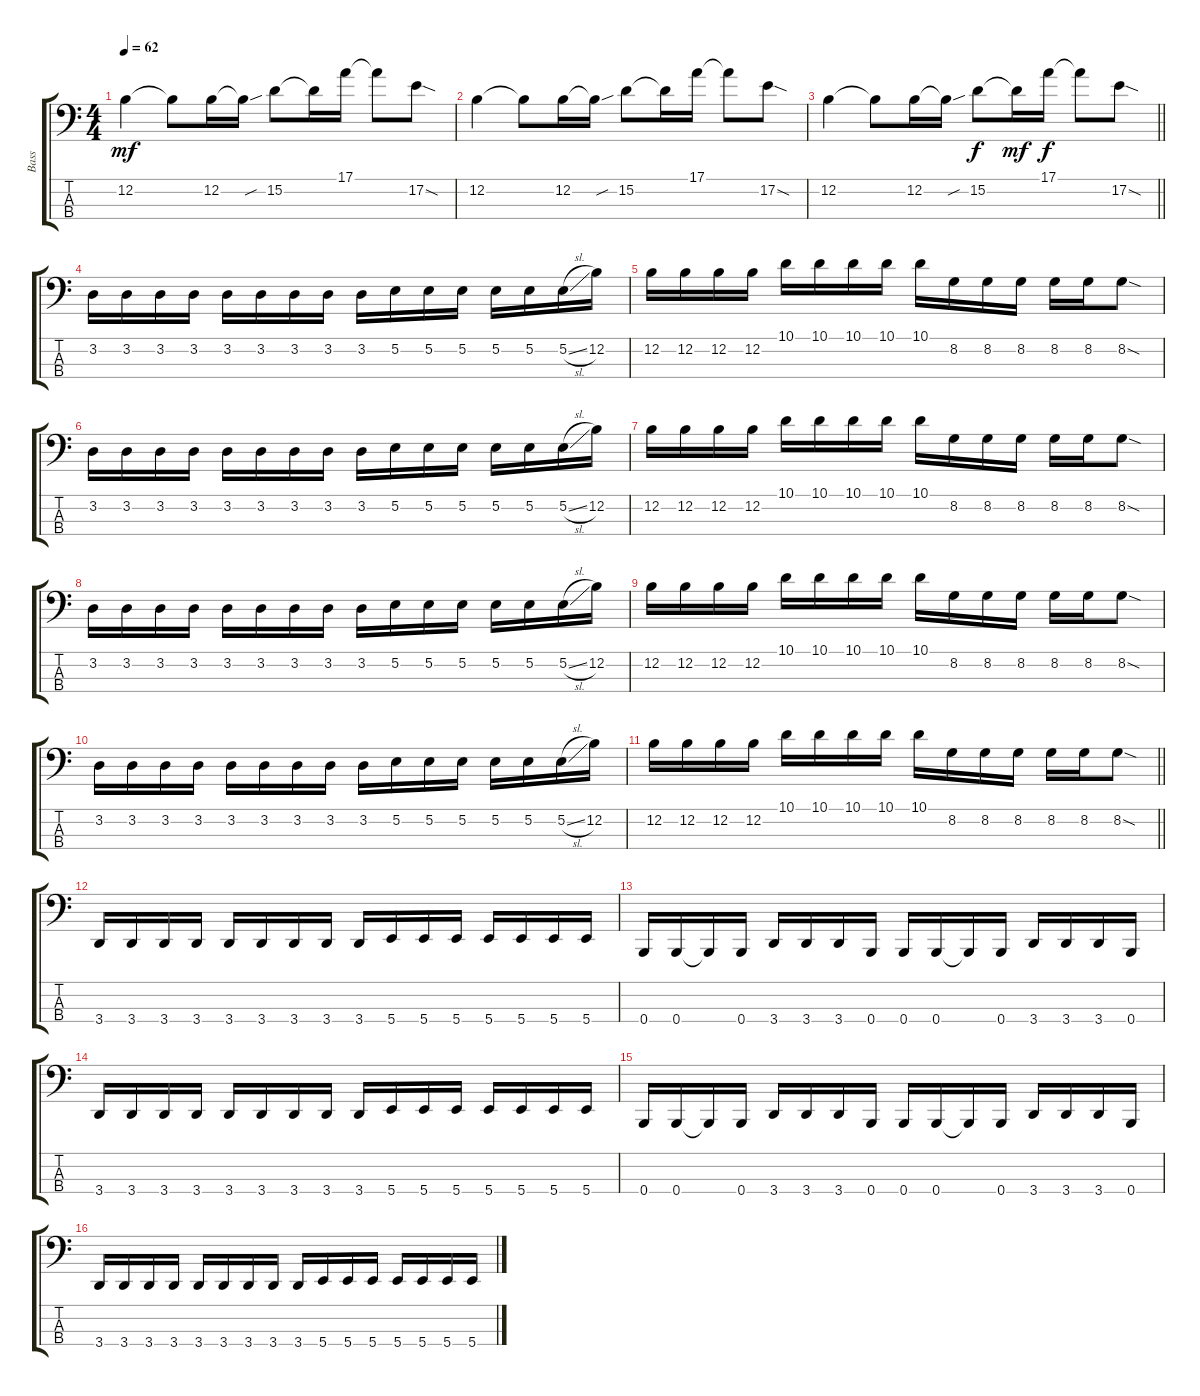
\track ("Bass" "Bass") {instrument electricbassfinger}
\staff {score tabs}
\tuning (E2 B1 Gb1 B0) {hide}
\ts (4 4)
\tempo 62
\clef f4
\ks c
12.2.4{dy mf} 12.2{t}.8 12.2.16 12.2{sou t}.16 15.2.8 15.2{t}.16 17.1.16 17.1{t}.8 17.2{sod}.8 |
12.2.4 12.2{t}.8 12.2.16 12.2{sou t}.16 15.2.8 15.2{t}.16 17.1.16 17.1{t}.8 17.2{sod}.8 |
\barLineRight lightlight
12.2.4 12.2{t}.8 12.2.16 12.2{sou t}.16 15.2.8{dy f} 15.2{t}.16{dy mf} 17.1.16{dy f} 17.1{t}.8 17.2{sod}.8 |
\section ("" "")
3.2.16 3.2.16 3.2.16 3.2.16 3.2.16 3.2.16 3.2.16 3.2.16 3.2.16 5.2.16 5.2.16 5.2.16 5.2.16 5.2.16 5.2{sl}.16 12.2.16 |
12.2.16 12.2.16 12.2.16 12.2.16 10.1.16 10.1.16 10.1.16 10.1.16 10.1.16 8.2.16 8.2.16 8.2.16 8.2.16 8.2.16 8.2{sod}.8 |
3.2.16 3.2.16 3.2.16 3.2.16 3.2.16 3.2.16 3.2.16 3.2.16 3.2.16 5.2.16 5.2.16 5.2.16 5.2.16 5.2.16 5.2{sl}.16 12.2.16 |
12.2.16 12.2.16 12.2.16 12.2.16 10.1.16 10.1.16 10.1.16 10.1.16 10.1.16 8.2.16 8.2.16 8.2.16 8.2.16 8.2.16 8.2{sod}.8 |
3.2.16 3.2.16 3.2.16 3.2.16 3.2.16 3.2.16 3.2.16 3.2.16 3.2.16 5.2.16 5.2.16 5.2.16 5.2.16 5.2.16 5.2{sl}.16 12.2.16 |
12.2.16 12.2.16 12.2.16 12.2.16 10.1.16 10.1.16 10.1.16 10.1.16 10.1.16 8.2.16 8.2.16 8.2.16 8.2.16 8.2.16 8.2{sod}.8 |
3.2.16 3.2.16 3.2.16 3.2.16 3.2.16 3.2.16 3.2.16 3.2.16 3.2.16 5.2.16 5.2.16 5.2.16 5.2.16 5.2.16 5.2{sl}.16 12.2.16 |
\barLineRight lightlight
12.2.16 12.2.16 12.2.16 12.2.16 10.1.16 10.1.16 10.1.16 10.1.16 10.1.16 8.2.16 8.2.16 8.2.16 8.2.16 8.2.16 8.2{sod}.8 |
\section ("" "")
3.4.16 3.4.16 3.4.16 3.4.16 3.4.16 3.4.16 3.4.16 3.4.16 3.4.16 5.4.16 5.4.16 5.4.16 5.4.16 5.4.16 5.4.16 5.4.16 |
0.4.16 0.4.16 0.4{t}.16 0.4.16 3.4.16 3.4.16 3.4.16 0.4.16 0.4.16 0.4.16 0.4{t}.16 0.4.16 3.4.16 3.4.16 3.4.16 0.4.16 |
3.4.16 3.4.16 3.4.16 3.4.16 3.4.16 3.4.16 3.4.16 3.4.16 3.4.16 5.4.16 5.4.16 5.4.16 5.4.16 5.4.16 5.4.16 5.4.16 |
0.4.16 0.4.16 0.4{t}.16 0.4.16 3.4.16 3.4.16 3.4.16 0.4.16 0.4.16 0.4.16 0.4{t}.16 0.4.16 3.4.16 3.4.16 3.4.16 0.4.16 |
3.4.16 3.4.16 3.4.16 3.4.16 3.4.16 3.4.16 3.4.16 3.4.16 3.4.16 5.4.16 5.4.16 5.4.16 5.4.16 5.4.16 5.4.16 5.4.16
